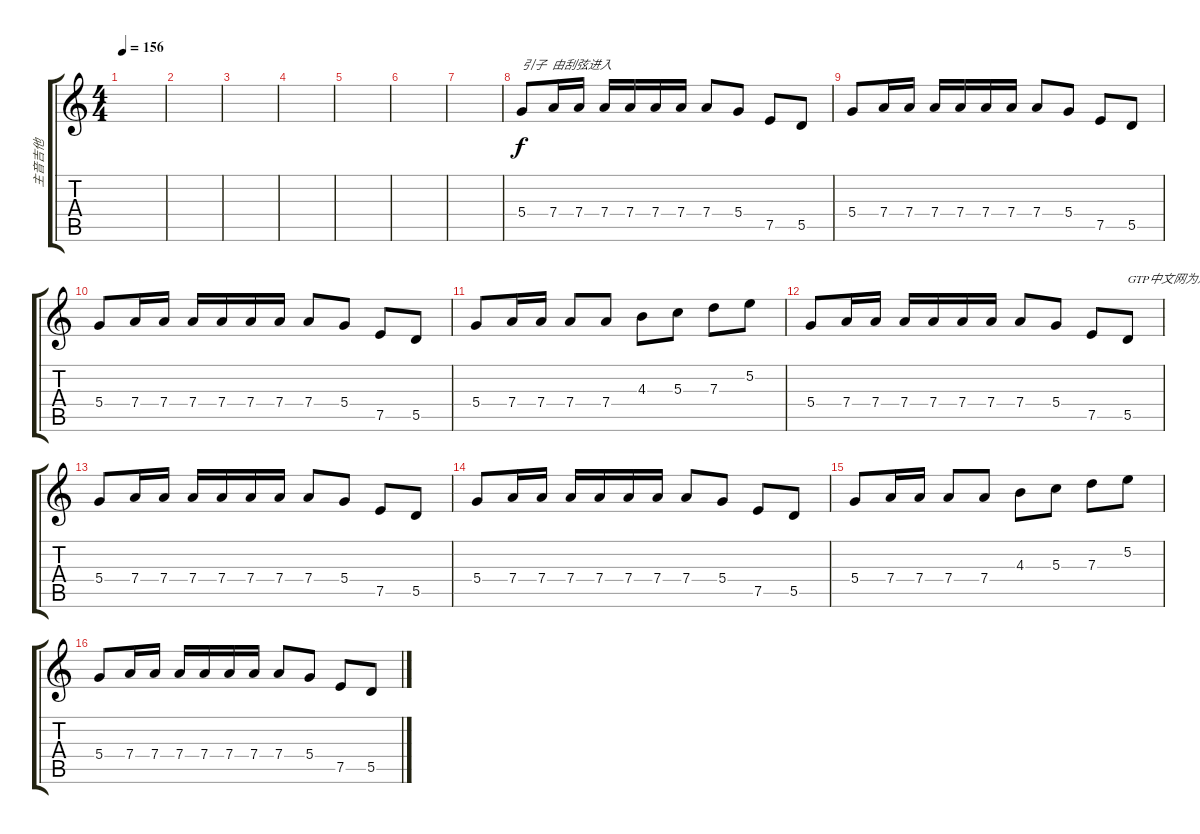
\track ("主音吉他" "主音吉他") {instrument overdrivenguitar}
\staff {score tabs}
\tuning (E4 B3 G3 D3 A2 E2) {hide}
\ts (4 4)
\tempo 156
\clef g2
\ks c
|
|
|
|
|
|
|
5.4.8{txt "引子  由刮弦进入"} 7.4.16 7.4.16 7.4.16 7.4.16 7.4.16 7.4.16 7.4.8 5.4.8 7.5.8 5.5.8 |
5.4.8 7.4.16 7.4.16 7.4.16 7.4.16 7.4.16 7.4.16 7.4.8 5.4.8 7.5.8 5.5.8 |
5.4.8 7.4.16 7.4.16 7.4.16 7.4.16 7.4.16 7.4.16 7.4.8 5.4.8 7.5.8 5.5.8 |
5.4.8 7.4.16 7.4.16 7.4.8 7.4.8 4.3.8 5.3.8 7.3.8 5.2.8 |
5.4.8 7.4.16 7.4.16 7.4.16 7.4.16 7.4.16 7.4.16 7.4.8 5.4.8 7.5.8 5.5.8{txt "GTP中文网为您提供优秀的谱子"} |
5.4.8 7.4.16 7.4.16 7.4.16 7.4.16 7.4.16 7.4.16 7.4.8 5.4.8 7.5.8 5.5.8 |
5.4.8 7.4.16 7.4.16 7.4.16 7.4.16 7.4.16 7.4.16 7.4.8 5.4.8 7.5.8 5.5.8 |
5.4.8 7.4.16 7.4.16 7.4.8 7.4.8 4.3.8 5.3.8 7.3.8 5.2.8 |
5.4.8 7.4.16 7.4.16 7.4.16 7.4.16 7.4.16 7.4.16 7.4.8 5.4.8 7.5.8 5.5.8
